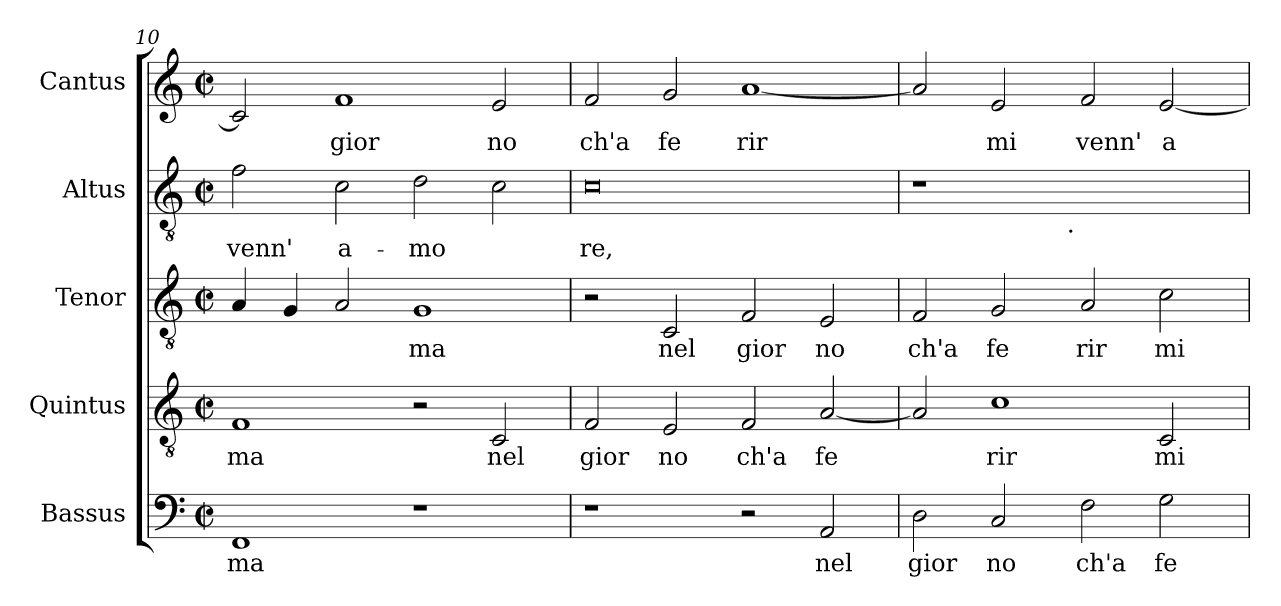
**kern	**text	**kern	**text	**kern	**text	**kern	**text	**kern	**text
*part5	*part5	*part4	*part4	*part3	*part3	*part2	*part2	*part1	*part1
*staff5	*staff5	*staff4	*staff4	*staff3	*staff3	*staff2	*staff2	*staff1	*staff1
*I"Bassus	*	*I"Quintus	*	*I"Tenor	*	*I"Altus	*	*I"Cantus	*
*clefF4	*	*clefGv2	*	*clefGv2	*	*clefGv2	*	*clefG2	*
*k[]	*	*k[]	*	*k[]	*	*k[]	*	*k[]	*
*C:	*	*C:	*	*C:	*	*C:	*	*C:	*
*M2/2	*	*M2/2	*	*M2/2	*	*M2/2	*	*M2/2	*
*met(c|)	*	*met(c|)	*	*met(c|)	*	*met(c|)	*	*met(c|)	*
=10	=10	=10	=10	=10	=10	=10	=10	=10	=10
!	!LO:LY:b	!	!LO:LY:b	!	!LO:LY:b:cj	!	!LO:LY:b	!	!LO:LY:b:cj
1FF	ma	1F	ma	4A/	--	2f\	venn'	2c/]	.
!	!	!	!	!	!LO:LY:b:cj	!	!	!	!
.	.	.	.	4G/	--	.	.	.	.
!	!	!	!	!	!LO:LY:b:cj	!	!LO:LY:b	!	!LO:LY:b:cj
.	.	.	.	2A/	--	2c\	a-	1f	gior
!	!	!	!	!	!LO:LY:b:cj	!	!LO:LY:b	!	!
1r	.	2r	.	1G	-ma	2d\	-mo-	.	.
!	!	!	!LO:LY:b	!	!	!	!LO:LY:b	!	!LO:LY:b:cj
.	.	2C/	nel	.	.	2c\	--	2e/	no
!!LO:PB:g=z
=11	=11	=11	=11	=11	=11	=11	=11	=11	=11
!	!	!	!LO:LY:b	!	!	!	!LO:LY:b	!	!LO:LY:b:cj
1r	.	2F/	gior	2r	.	0c	-re,	2f/	ch'a
!	!	!	!LO:LY:b	!	!LO:LY:b:cj	!	!	!	!LO:LY:b:cj
.	.	2E/	no	2C/	nel	.	.	2g/	fe
!	!	!	!LO:LY:b	!	!LO:LY:b:cj	!	!	!	!LO:LY:b:cj
2r	.	2F/	ch'a	2F/	gior	.	.	[<1a	rir
!	!LO:LY:b	!	!LO:LY:b	!	!LO:LY:b:cj	!	!	!	!
2AA/	nel	[<2A/	fe	2E/	no	.	.	.	.
=12	=12	=12	=12	=12	=12	=12	=12	=12	=12
!	!LO:LY:b	!	!LO:LY:b	!	!LO:LY:b:cj	!	!	!	!LO:LY:b:cj
*	*	*	*	*	*	*^	*	*	*
2D\	gior	2A/]	.	2F/	ch'a	1r	2ryy	.	2a/]	.
!	!LO:LY:b	!	!LO:LY:b	!	!LO:LY:b:cj	!	!	!	!	!LO:LY:b:cj
2C/	no	1c	rir	2G/	fe	.	4...ryy	.	2e/	mi
!	!	!	!	!	!	!	!LO:TX:b:t=.	!	!	!
.	.	.	.	.	.	.	1ryy	.	.	.
!	!LO:LY:b	!	!	!	!LO:LY:b:cj	!	!	!	!	!LO:LY:b:cj
2F\	ch'a	.	.	2A/	rir	1ryy	.	.	2f/	venn'
!	!LO:LY:b	!	!LO:LY:b	!	!LO:LY:b:cj	!	!	!	!	!LO:LY:b:cj
2G\	fe	2C/	mi	2c\	mi	.	.	.	[<2e/	a
.	.	.	.	.	.	.	32ryy	.	.	.
*	*	*	*	*	*	*v	*v	*	*	*
=	=	=	=	=	=	=	=	=	=
*-	*-	*-	*-	*-	*-	*-	*-	*-	*-
